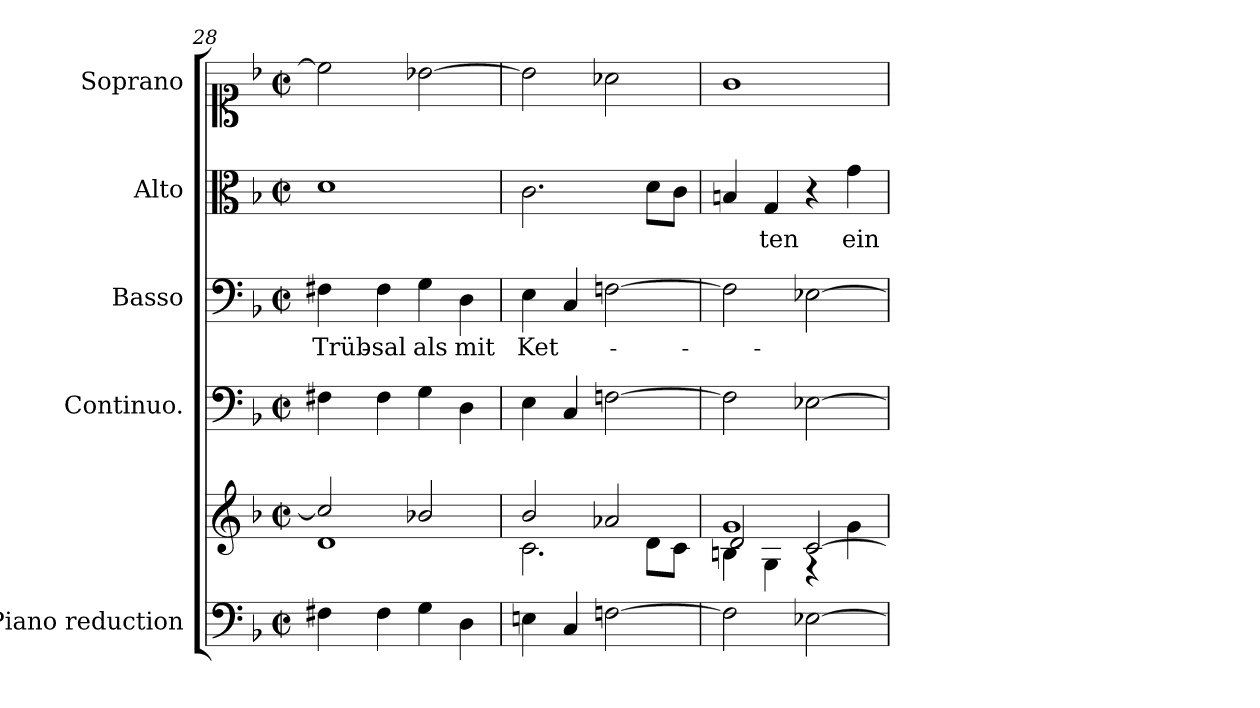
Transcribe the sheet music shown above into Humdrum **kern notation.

**kern	**kern	**kern	**kern	**text	**kern	**text	**kern
*part5	*part5	*part4	*part3	*part3	*part2	*part2	*part1
*staff6	*staff5	*staff4	*staff3	*staff3	*staff2	*staff2	*staff1
*I"Piano reduction	*	*I"Continuo.	*I"Basso	*	*I"Alto	*	*I"Soprano
*I'Pno	*	*	*	*	*	*	*
*clefF4	*clefG2	*clefF4	*clefF4	*	*clefC3	*	*clefC1
*k[b-]	*k[b-]	*k[b-]	*k[b-]	*	*k[b-]	*	*k[b-]
*F:	*F:	*F:	*F:	*	*F:	*	*F:
*M2/2	*M2/2	*M2/2	*M2/2	*	*M2/2	*	*M2/2
*met(c|)	*met(c|)	*met(c|)	*met(c|)	*	*met(c|)	*	*met(c|)
=28	=28	=28	=28	=28	=28	=28	=28
*	*^	*	*	*	*	*	*
!	!	!	!	!	!LO:LY:b	!	!LO:LY:b	!
4F#X\	2cc/]	1d	4F#X\	4F#X\	Trüb-	1d	--	2cc\]
!	!	!	!	!	!LO:LY:b	!	!	!
4F#\	.	.	4F#\	4F#\	-sal	.	.	.
!	!	!	!	!	!LO:LY:b	!	!	!
4G\	2b-X/	.	4G\	4G\	als	.	.	[2b-X\
!	!	!	!	!	!LO:LY:b	!	!	!
4D\	.	.	4D\	4D\	mit	.	.	.
=29	=29	=29	=29	=29	=29	=29	=29	=29
!	!	!	!	!	!LO:LY:b	!	!	!
4En\	2b-/	2.c\	4E\	4E\	Ket-	2.c\	.	2b-\]
4C/	.	.	4C/	4C/	.	.	.	.
[2Fn\	2a-X/	.	[2Fn\	[2Fn\	.	.	.	2a-X\
.	.	8d\L	.	.	.	8d\L	.	.
.	.	8c\J	.	.	.	8c\J	.	.
=30	=30	=30	=30	=30	=30	=30	=30	=30
*	*	*^	*	*	*	*	*	*
2F\]	1g	4Bn\	2d/	2F\]	2F\]	.	4Bn/	.	1g
!	!	!	!	!	!	!	!	!LO:LY:b	!
.	.	4G\	.	.	.	.	4G/	-ten	.
[2E-X\	.	4rF	[2c/	[2E-X\	[2E-X\	.	4r	.	.
!	!	!	!	!	!	!	!	!LO:LY:b	!
.	.	4g\	.	.	.	.	4g\	ein	.
*	*v	*v	*v	*	*	*	*	*	*
=	=	=	=	=	=	=	=
*-	*-	*-	*-	*-	*-	*-	*-
